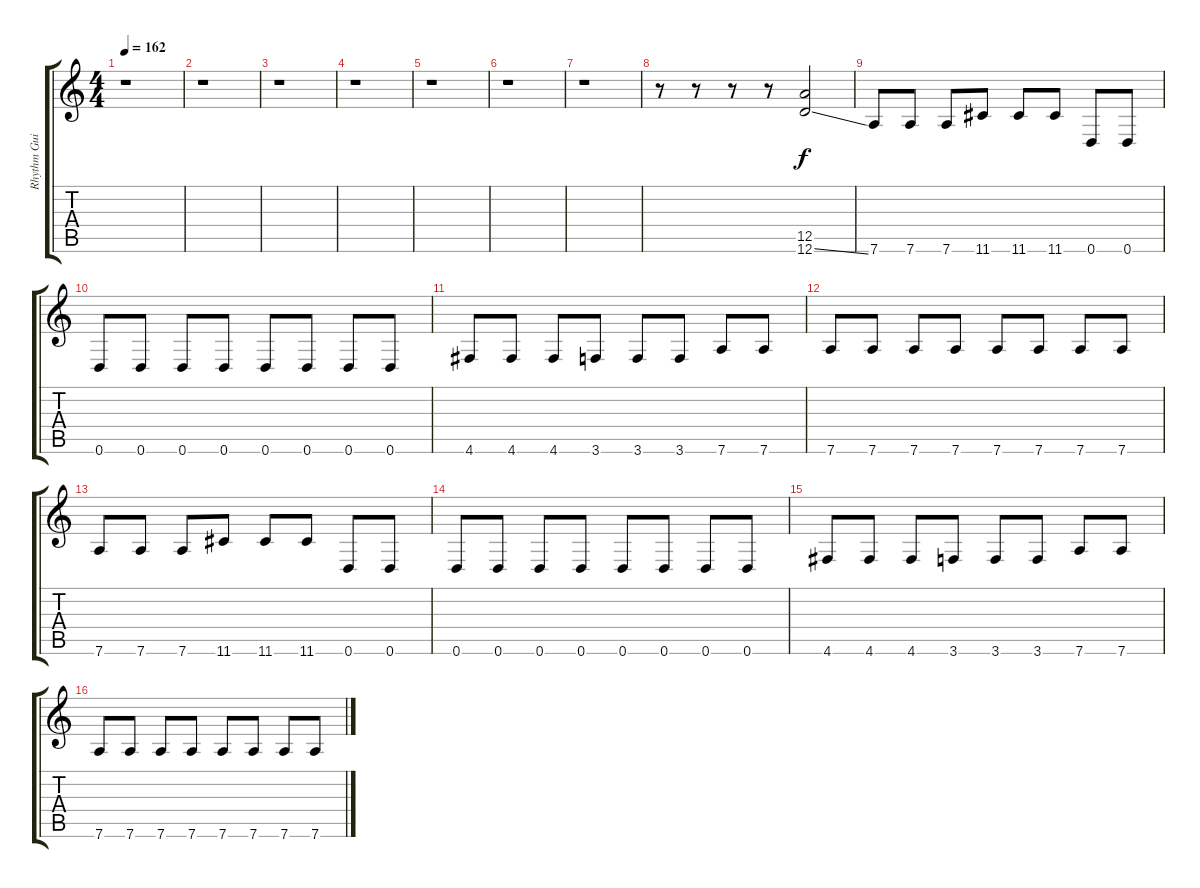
\track ("Rhythm Guitar 2" "Rhythm Gui") {instrument distortionguitar}
\staff {score tabs}
\tuning (E4 B3 G3 D3 A2 D2) {hide}
\ts (4 4)
\tempo 162
\clef g2
\ks c
r.1{dy f instrument distortionguitar} |
r.1 |
r.1 |
r.1 |
r.1 |
r.1 |
r.1 |
r.8 r.8 r.8 r.8 (12.5 12.6{ss}).2 |
7.6.8 7.6.8 7.6.8 11.6.8 11.6.8 11.6.8 0.6.8 0.6.8 |
0.6.8 0.6.8 0.6.8 0.6.8 0.6.8 0.6.8 0.6.8 0.6.8 |
4.6.8 4.6.8 4.6.8 3.6.8 3.6.8 3.6.8 7.6.8 7.6.8 |
7.6.8 7.6.8 7.6.8 7.6.8 7.6.8 7.6.8 7.6.8 7.6.8 |
7.6.8 7.6.8 7.6.8 11.6.8 11.6.8 11.6.8 0.6.8 0.6.8 |
0.6.8 0.6.8 0.6.8 0.6.8 0.6.8 0.6.8 0.6.8 0.6.8 |
4.6.8 4.6.8 4.6.8 3.6.8 3.6.8 3.6.8 7.6.8 7.6.8 |
7.6.8 7.6.8 7.6.8 7.6.8 7.6.8 7.6.8 7.6.8 7.6.8
